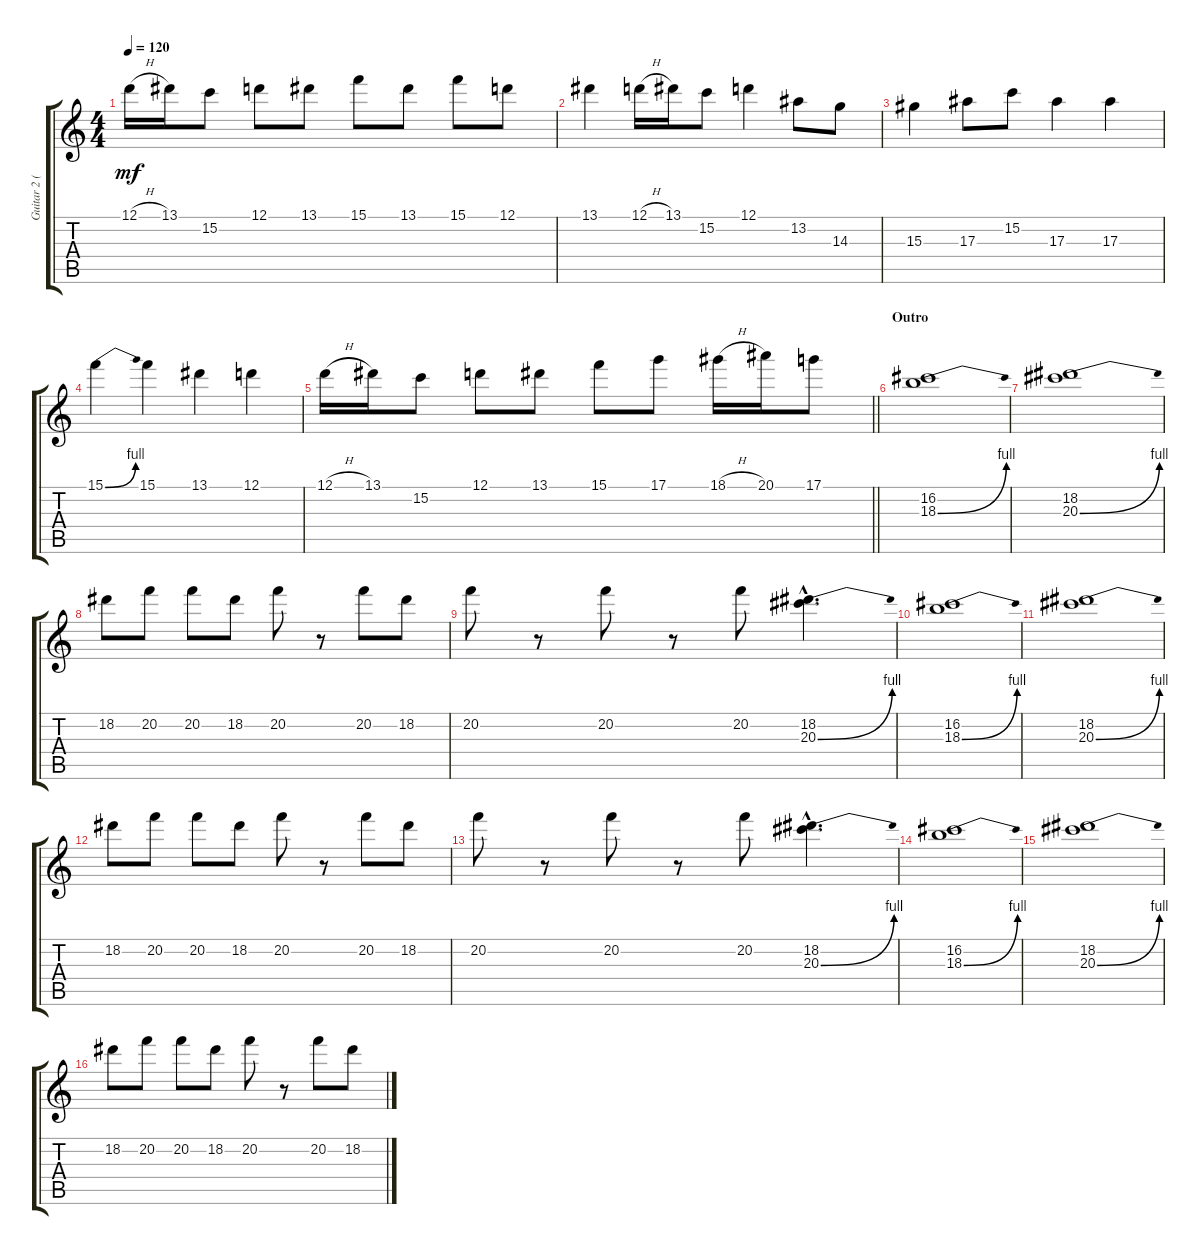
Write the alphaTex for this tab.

\track ("Guitar 2 (Lead)" "Guitar 2 (") {instrument overdrivenguitar}
\staff {score tabs}
\tuning (D4 A3 F3 C3 G2 C2) {hide}
\ts (4 4)
\tempo 120
\clef g2
\ks c
12.1{h}.16{dy mf} 13.1.16 15.2.8 12.1.8 13.1.8 15.1.8 13.1.8 15.1.8 12.1.8 |
13.1.4 12.1{h}.16 13.1.16 15.2.8 12.1.4 13.2.8 14.3.8 |
15.3.4 17.3.8 15.2.8 17.3.4 17.3.4 |
15.1{be (bend 0 0 60 4)}.4 15.1.4 13.1.4 12.1.4 |
\barLineRight lightlight
12.1{h}.16 13.1.16 15.2.8 12.1.8 13.1.8 15.1.8 17.1.8 18.1{h}.16 20.1.16 17.1.8 |
\section ("" "Outro")
(16.2 18.3{be (bend 0 0 60 4)}).1 |
(18.2 20.3{be (bend 0 0 60 4)}).1 |
18.2.8 20.2.8 20.2.8 18.2.8 20.2.8 r.8 20.2.8 18.2.8 |
20.2.8 r.8 20.2.8 r.8 20.2.8 (18.2{hac} 20.3{be (bend 0 0 60 4) hac}).4{d} |
(16.2 18.3{be (bend 0 0 60 4)}).1 |
(18.2 20.3{be (bend 0 0 60 4)}).1 |
18.2.8 20.2.8 20.2.8 18.2.8 20.2.8 r.8 20.2.8 18.2.8 |
20.2.8 r.8 20.2.8 r.8 20.2.8 (18.2{hac} 20.3{be (bend 0 0 60 4) hac}).4{d} |
(16.2 18.3{be (bend 0 0 60 4)}).1 |
(18.2 20.3{be (bend 0 0 60 4)}).1 |
18.2.8 20.2.8 20.2.8 18.2.8 20.2.8 r.8 20.2.8 18.2.8
